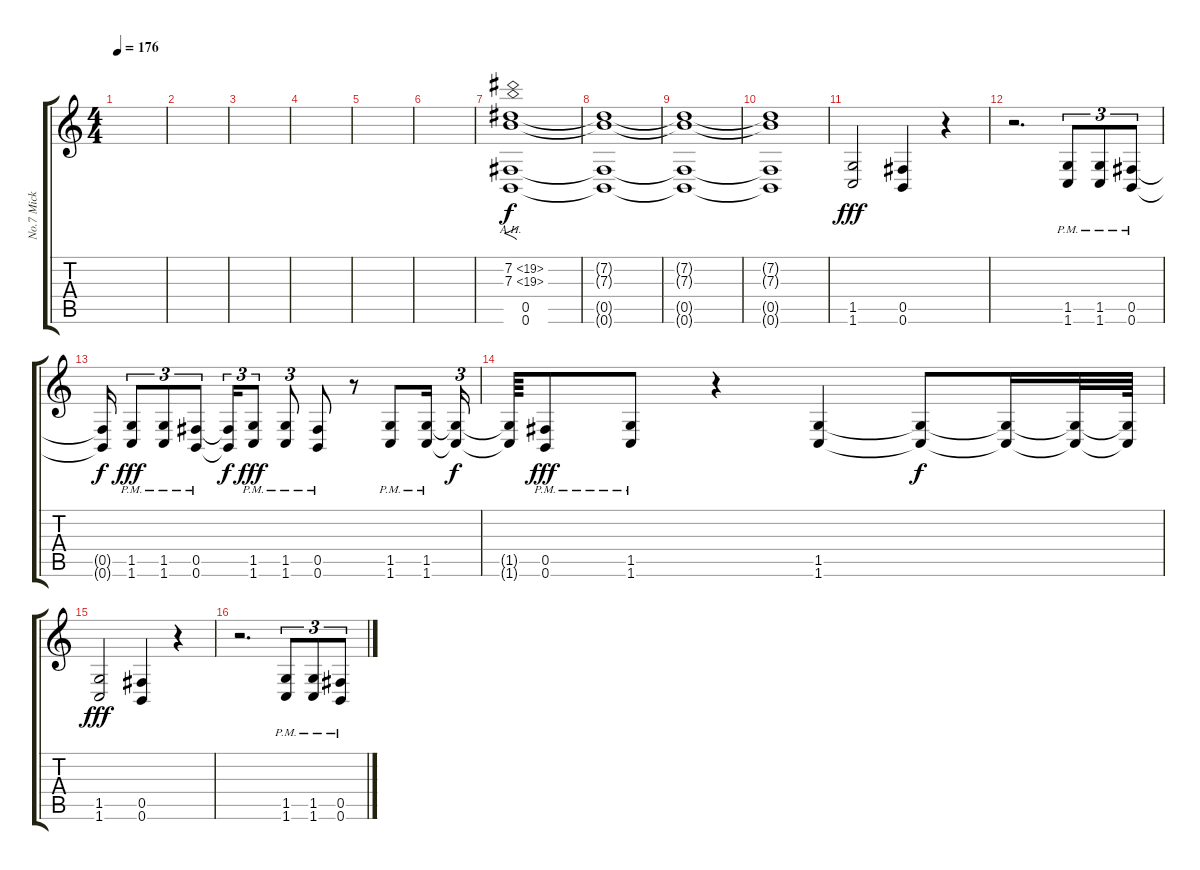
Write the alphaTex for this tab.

\track ("No.7 Mick" "No.7 Mick") {instrument distortionguitar}
\staff {score tabs}
\tuning (Db4 Ab3 E3 B2 Gb2 B1) {hide}
\ts (4 4)
\tempo 176
\clef g2
\ks c
|
|
|
|
|
|
(7.2{ah 12} 7.3{ah 12} 0.5 0.6).1{f volume 16 instrument distortionguitar} |
(7.2{t} 7.3{t} 0.5{t} 0.6{t}).1{dy f} |
(7.2{t} 7.3{t} 0.5{t} 0.6{t}).1 |
(7.2{t} 7.3{t} 0.5{t} 0.6{t}).1 |
(1.5 1.6).2{dy fff volume 16} (0.5 0.6).4 r.4 |
r.2{d} (1.5{pm} 1.6{pm}).8{tu (3 2)} (1.5{pm} 1.6{pm}).8{tu (3 2)} (0.5{pm} 0.6{pm}).8{tu (3 2)} |
(0.5{t} 0.6{t}).16{dy f} (1.5{pm} 1.6{pm}).8{tu (3 2) dy fff} (1.5{pm} 1.6{pm}).8{tu (3 2)} (0.5{pm} 0.6{pm}).8{tu (3 2)} (0.5{t} 0.6{t}).16{tu (3 2) dy f} (1.5{pm} 1.6{pm}).8{tu (3 2) dy fff} (1.5{pm} 1.6{pm}).8{tu (3 2)} (0.5{pm} 0.6{pm}).8 r.8 (1.5{pm} 1.6{pm}).8 (1.5{pm} 1.6{pm}).16 (1.5{t} 1.6{t}).16{tu (3 2) dy f} |
(1.5{t} 1.6{t}).64 (0.5{pm} 0.6{pm}).8{dy fff} (1.5{pm} 1.6{pm}).8 r.4 (1.5 1.6).4 (1.5{t} 1.6{t}).8{dy f} (1.5{t} 1.6{t}).16 (1.5{t} 1.6{t}).32 (1.5{t} 1.6{t}).64 |
(1.5 1.6).2{dy fff volume 14} (0.5 0.6).4 r.4 |
r.2{d} (1.5{pm} 1.6{pm}).8{tu (3 2)} (1.5{pm} 1.6{pm}).8{tu (3 2)} (0.5{pm} 0.6{pm}).8{tu (3 2)}
